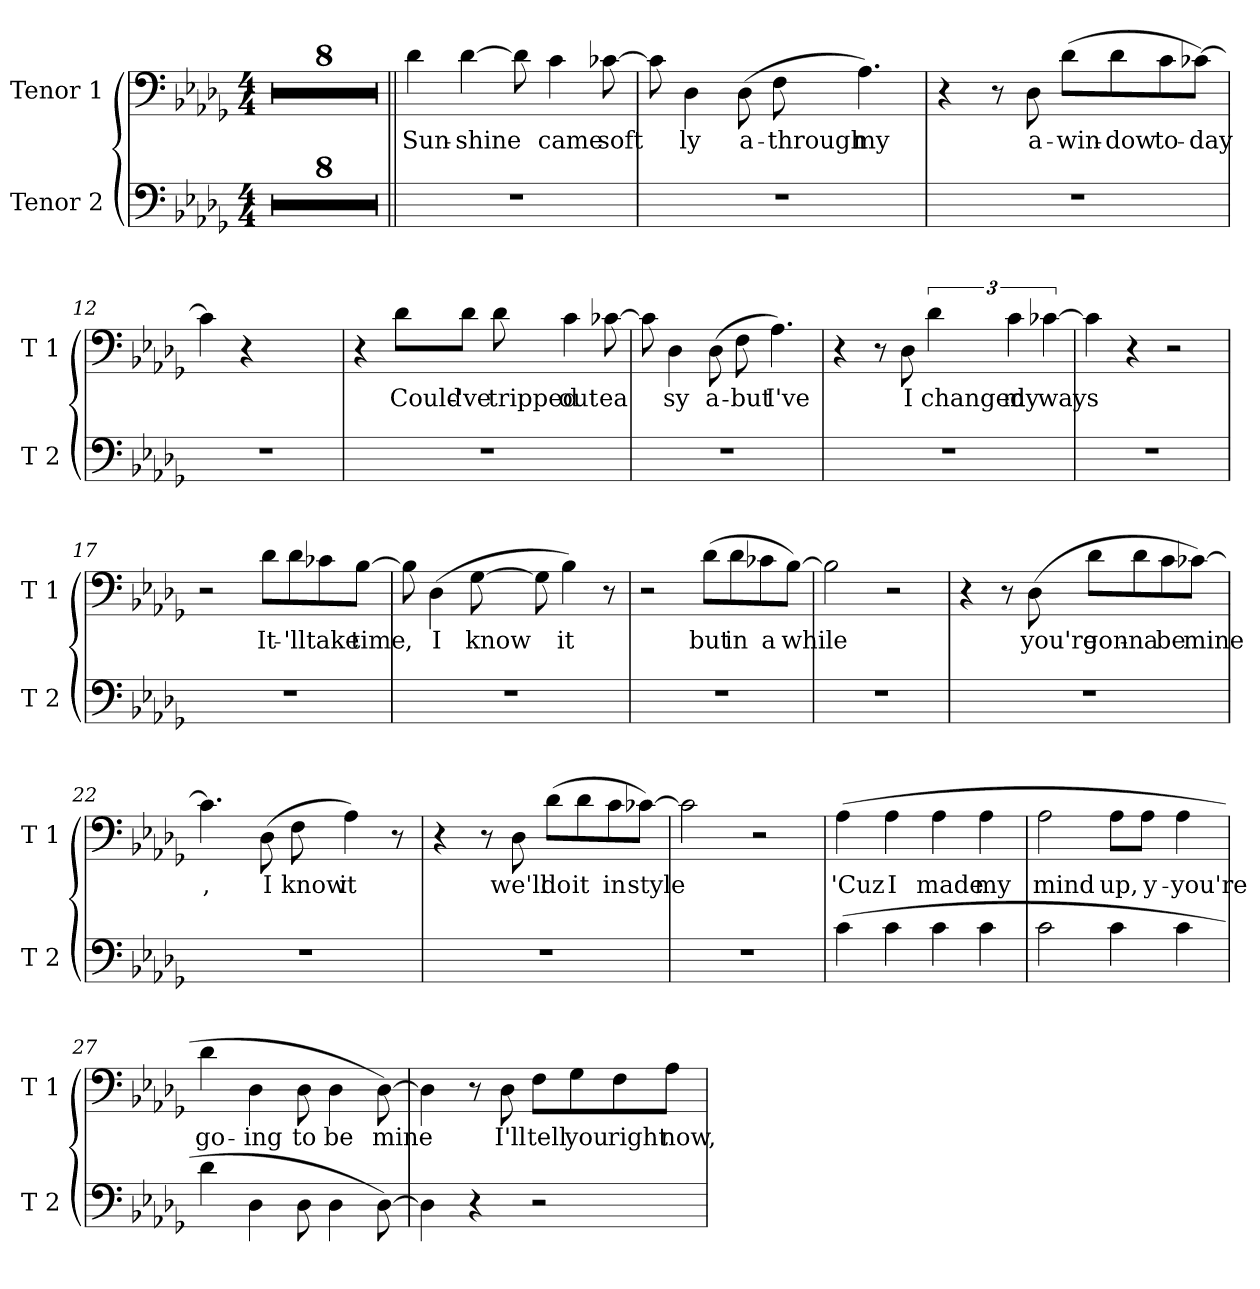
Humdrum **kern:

**kern	**kern	**text
*part2	*part1	*part1
*staff2	*staff1	*staff1
*I"Tenor 2	*I"Tenor 1	*
*I'T 2	*I'T 1	*
*clefF4	*clefF4	*
*k[b-e-a-d-g-]	*k[b-e-a-d-g-]	*
*D-:	*D-:	*
*M4/4	*M4/4	*
=1	=1	=1
1r	1r	.
=2	=2	=2
1r	1r	.
=3	=3	=3
1r	1r	.
=4	=4	=4
1r	1r	.
=5	=5	=5
1r	1r	.
=6	=6	=6
1r	1r	.
=7	=7	=7
1r	1r	.
=8	=8	=8
1r	1r	.
!!LO:LB:g=z
=9||	=9||	=9||
!	!	!LO:LY:b
1r	4d-\	Sun-
!	!	!LO:LY:b
.	[4d-\	-shine
.	8d-\]	.
!	!	!LO:LY:b
.	4c\	came
!	!	!LO:LY:b
.	[8c-X\	soft
=10	=10	=10
1r	8c-\]	.
!	!	!LO:LY:b
.	4D-\	ly
!	!	!LO:LY:b
.	(>8D-\	a-
!	!	!LO:LY:b
.	8F\	-through
!	!	!LO:LY:b
.	4.A-\)	my
=11	=11	=11
1r	4r	.
.	8r	.
!	!	!LO:LY:b
.	8D-\	a-
!	!	!LO:LY:b
.	(>8d-\L	-win-
!	!	!LO:LY:b
.	8d-\	-dow
!	!	!LO:LY:b
.	8c\	to-
!	!	!LO:LY:b
.	[8c-X\J)	-day
=12	=12	=12
1r	4c-\]	.
!	!	!LO:LY:b
.	4r	.
.	2ryy	.
!!LO:LB:g=z
=13	=13	=13
1r	4r	.
!	!	!LO:LY:b
.	8d-\L	Could-
!	!	!LO:LY:b
.	8d-\J	-'ve
!	!	!LO:LY:b
.	8d-\	tripped
!	!	!LO:LY:b
.	4c\	out
!	!	!LO:LY:b
.	[8c-X\	ea
=14	=14	=14
1r	8c-\]	.
!	!	!LO:LY:b
.	4D-\	sy
!	!	!LO:LY:b
.	(>8D-\	a-
!	!	!LO:LY:b
.	8F\	-but
!	!	!LO:LY:b
.	4.A-\)	I've
=15	=15	=15
1r	4r	.
.	8r	.
!	!	!LO:LY:b
.	8D-\	I
!	!	!LO:LY:b
.	6d-\	changed
!	!	!LO:LY:b
.	6c\	my
!	!	!LO:LY:b
.	[6c-X\	ways
=16	=16	=16
1r	4c-\]	.
!	!	!LO:LY:b
.	4r	.
.	2r	.
!!LO:LB:g=z
=17	=17	=17
1r	2r	.
!	!	!LO:LY:b
.	8d-\L	It-
!	!	!LO:LY:b
.	8d-\	-'ll
!	!	!LO:LY:b
.	8c-X\	take
!	!	!LO:LY:b
.	[8B-\J	time
=18	=18	=18
!	!	!LO:LY:b
1r	8B-\]	,
!	!	!LO:LY:b
.	(>4D-\	I
!	!	!LO:LY:b
.	[8G-\	know
.	8G-\]	.
!	!	!LO:LY:b
.	4B-\)	it
!	!	!LO:LY:b
.	8r	,
=19	=19	=19
1r	2r	.
!	!	!LO:LY:b
.	(>8d-\L	but
!	!	!LO:LY:b
.	8d-\	in
!	!	!LO:LY:b
.	8c-X\	a
!	!	!LO:LY:b
.	[8B-\J)	while
=20	=20	=20
1r	2B-\]	.
!	!	!LO:LY:b
.	2r	,
!!LO:LB:g=z
=21	=21	=21
1r	4r	.
.	8r	.
!	!	!LO:LY:b
.	(>8D-\	you're
!	!	!LO:LY:b
.	8d-\L	gon-
!	!	!LO:LY:b
.	8d-\	-na
!	!	!LO:LY:b
.	8c\	be
!	!	!LO:LY:b
.	[8c-X\J)	mine
=22	=22	=22
!	!	!LO:LY:b
1r	4.c-\]	,
!	!	!LO:LY:b
.	(>8D-\	I
!	!	!LO:LY:b
.	8F\	know
!	!	!LO:LY:b
.	4A-\)	it
!	!	!LO:LY:b
.	8r	,
=23	=23	=23
1r	4r	.
.	8r	.
!	!	!LO:LY:b
.	8D-\	we'll
!	!	!LO:LY:b
.	(>8d-\L	do
!	!	!LO:LY:b
.	8d-\	it
!	!	!LO:LY:b
.	8c\	in
!	!	!LO:LY:b
.	[8c-X\J)	style
=24	=24	=24
1r	2c-\]	.
!	!	!LO:LY:b
.	2r	.
!!LO:LB:g=z
=25	=25	=25
!	!	!LO:LY:b
(>4c\	(>4A-\	'Cuz
!	!	!LO:LY:b
4c\	4A-\	I
!	!	!LO:LY:b
4c\	4A-\	made
!	!	!LO:LY:b
4c\	4A-\	my
=26	=26	=26
!	!	!LO:LY:b
2c\	2A-\	mind
!	!	!LO:LY:b
4c\	8A-\L	up,
!	!	!LO:LY:b
.	8A-\J	y-
!	!	!LO:LY:b
4c\	4A-\	-you're
=27	=27	=27
!	!	!LO:LY:b
4d-\	4d-\	go-
!	!	!LO:LY:b
4D-\	4D-\	-ing
!	!	!LO:LY:b
8D-\	8D-\	to
!	!	!LO:LY:b
4D-\	4D-\	be
!	!	!LO:LY:b
[8D-\)	[8D-\)	mine
=28	=28	=28
4D-\]	4D-\]	.
!	!	!LO:LY:b
4r	8r	,
!	!	!LO:LY:b
.	8D-\	I'll
!	!	!LO:LY:b
2r	8F\L	tell
!	!	!LO:LY:b
.	8G-\	you
!	!	!LO:LY:b
.	8F\	right
!	!	!LO:LY:b
.	8A-\J	now,
=	=	=
*-	*-	*-
